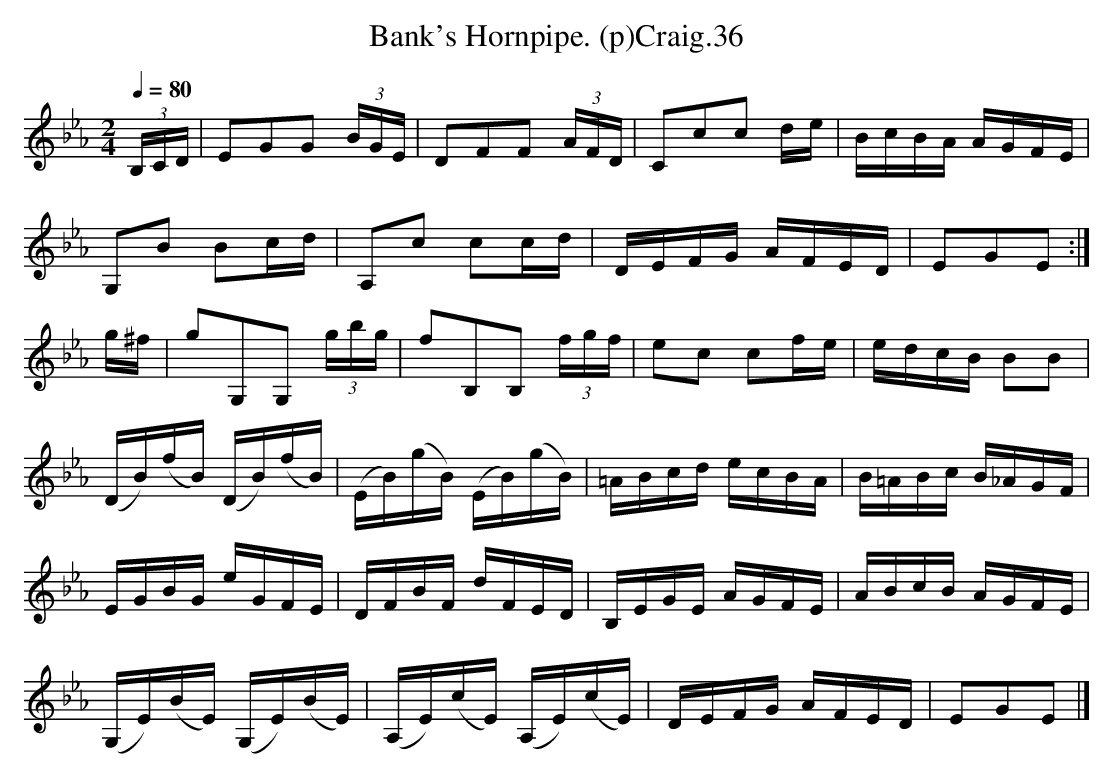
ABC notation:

X:1
T:Bank's Hornpipe. (p)Craig.36
M:2/4
L:1/16
Q:1/4=80
K:Eb
(3B,CD | E2G2G2 (3BGE | D2F2F2 (3AFD | C2c2c2 de | BcBA AGFE |
G,2B2 B2cd | A,2c2 c2cd | DEFG AFED | E2G2E2 :|
g^f | g2G,2G,2 (3gbg | f2B,2B,2 (3fgf | e2c2 c2fe | edcB B2B2 |
(DB)(fB) (DB)(fB) | (EB)(gB) (EB)(gB) | =ABcd ecBA | B=ABc B_AGF |
EGBG eGFE | DFBF dFED | B,EGE AGFE | ABcB AGFE |
(G,E)(BE) (G,E)(BE)| (A,E)(cE) (A,E)(cE) | DEFG AFED | E2G2E2 |]
